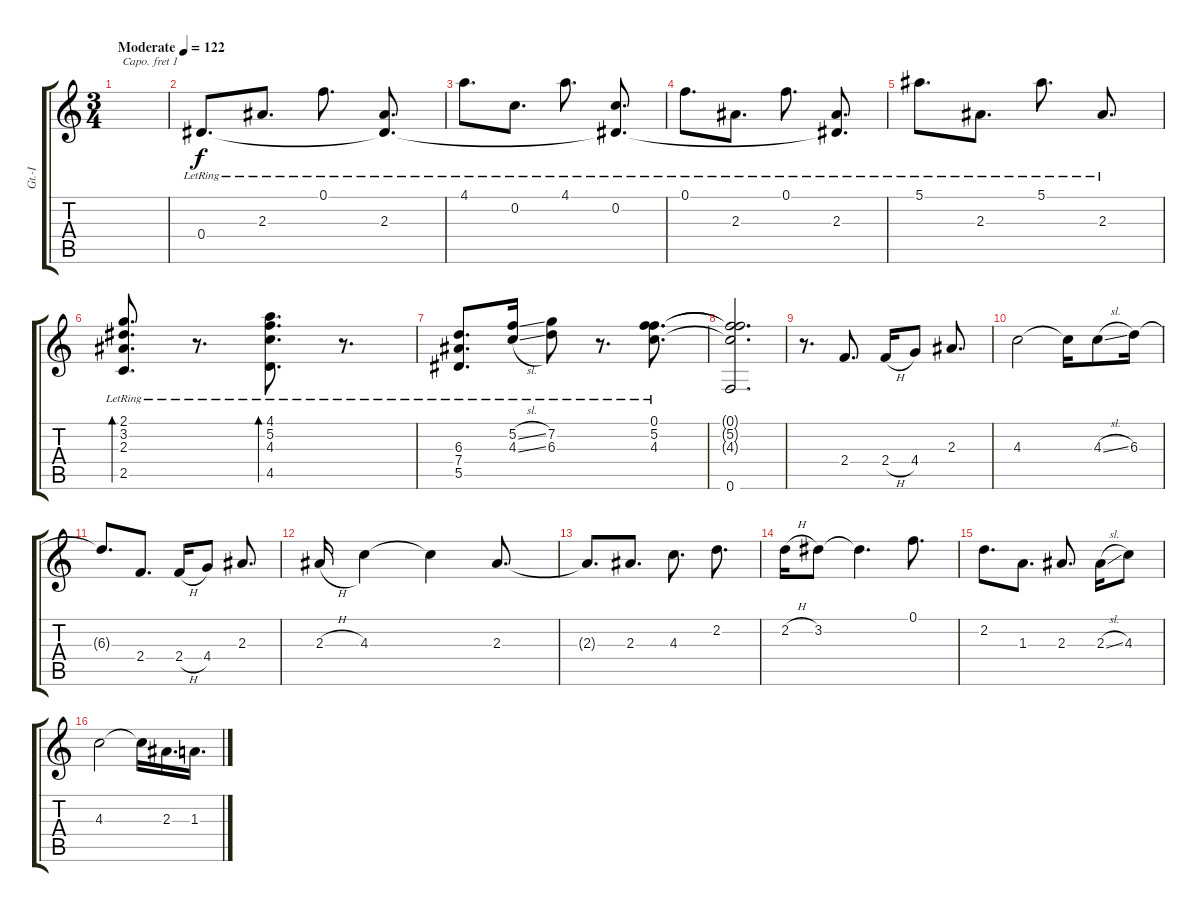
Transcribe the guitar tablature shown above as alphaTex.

\track ("Gt.-I" "Gt.-I") {instrument acousticguitarsteel}
\staff {score tabs}
\capo 1
\tuning (E4 B3 G3 D3 A2 E2) {hide}
\ts (3 4)
\tempo (122 "Moderate")
\clef g2
\ks c
|
0.4{lr}.8{d} 2.3{lr}.8{d} 0.1{lr}.8{d} (2.3{lr} 0.4{t}).8{d} |
4.1{lr}.8{d} 0.2{lr}.8{d} 4.1{lr}.8{d} (0.2{lr} 0.4{t}).8{d} |
0.1{lr}.8{d} 2.3{lr}.8{d} 0.1{lr}.8{d} (2.3{lr} 0.4{t}).8{d} |
5.1{lr}.8{d} 2.3{lr}.8{d} 5.1{lr}.8{d} 2.3{lr}.8{d} |
(2.1{lr} 3.2{lr} 2.3{lr} 2.5{lr}).8{d bd 60} r.8{d} (4.1{lr} 5.2{lr} 4.3{lr} 4.5{lr}).8{d bd 60} r.8{d} |
(6.3{lr} 7.4{lr} 5.5{lr}).8{d} (5.2{sl lr} 4.3{sl lr}).16 (7.2{lr} 6.3{lr}).8 r.8{d} (0.1 5.2{lr} 4.3{lr}).8{d} |
(0.1{t} 5.2{t} 4.3{t} 0.6).2{d} |
r.8{d} 2.4.8{d} 2.4{h}.16 4.4.8 2.3.8{d} |
4.3.2 4.3{t}.16 4.3{sl}.8 6.3.16 |
6.3{t}.8{d} 2.4.8{d} 2.4{h}.16 4.4.8 2.3.8{d} |
2.3{h}.16 4.3.4 4.3{t}.4 2.3.8{d} |
2.3{t}.8{d} 2.3.8{d} 4.3.8{d} 2.2.8{d} |
2.2{h}.16 3.2.8 3.2{t}.4{d} 0.1.8{d} |
2.2.8{d} 1.3.8{d} 2.3.8{d} 2.3{sl}.16 4.3.8 |
4.3.2 4.3{t}.16 2.3.16{d} 1.3.16{d}
